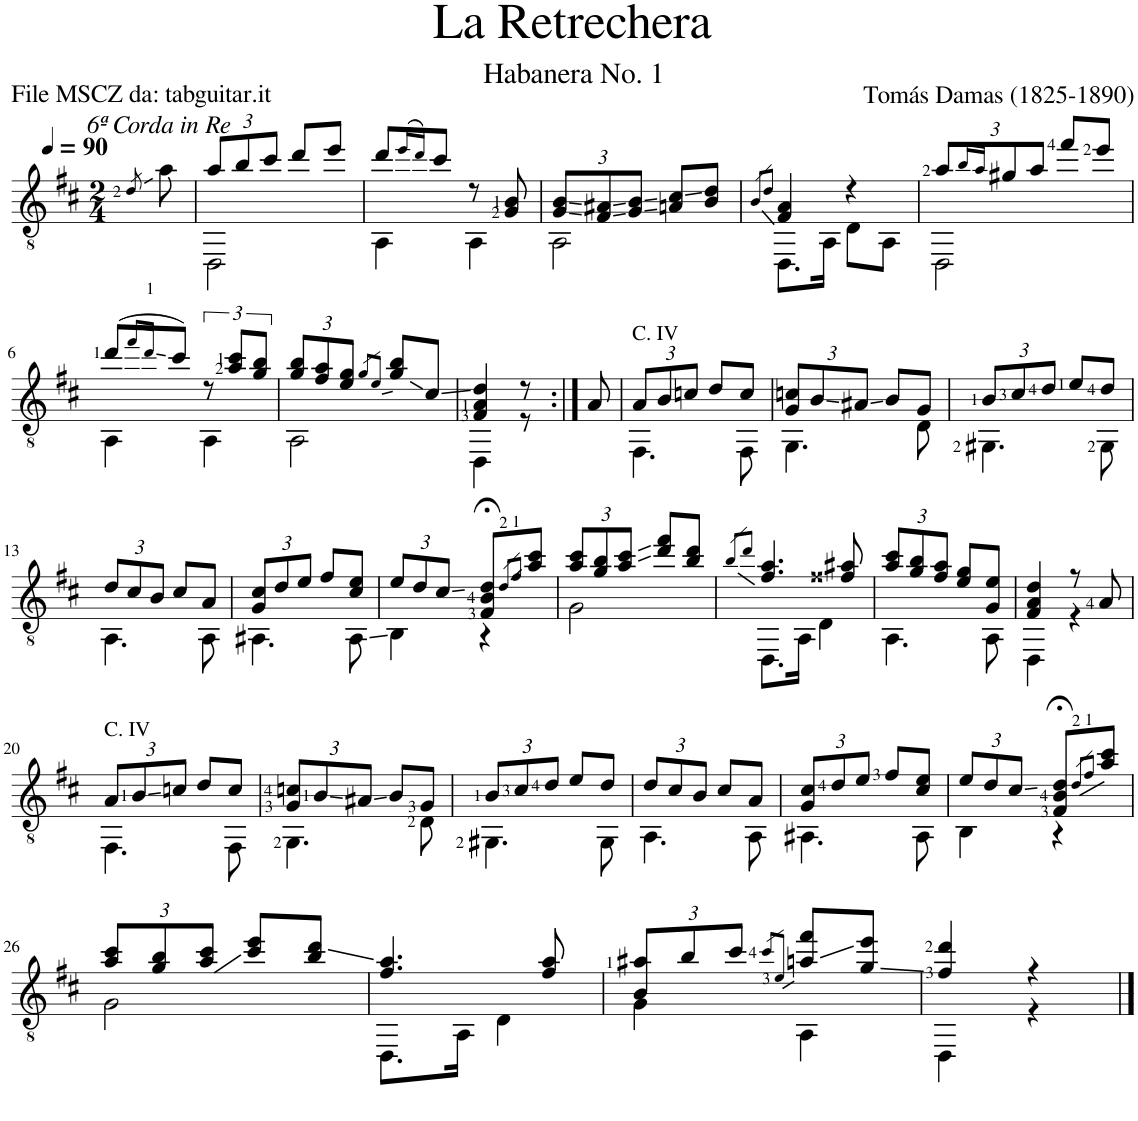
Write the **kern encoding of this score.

**kern
*part1
*staff1
*I"Guitar
*I'Guit.
*clefGv2
*k[f#c#]
*M2/4
*MM90
=
8qd/
!LO:TX:a:i:t=6ª Corda in Re
8a\
=1
*Xbrackettup
*^
12a/L	2DD\
12b/	.
12cc#/J	.
8dd/L	.
8ee/J	.
=2	=2
8dd/L	4AA\
(16qee/LL	.
16qdd/JJ)	.
8cc#/J	.
8r	4AA\
8G/ 8B/	.
=3	=3
12G/ 12B/L	2AA\
12F#/ 12A#X/	.
12G/ 12B/J	.
8An/ 8c#/L	.
8B/ 8d/J	.
=4	=4
8qB/L	.
8qd/J	.
4F#/ 4A/	8.DD\L
.	16AA\Jk
4r	8D\L
.	8AA\J
=5	=5
12a/L	2DD\
16qb/LL	.
16qa/JJ	.
12g#X/	.
12a/J	.
8ff#/L	.
8ee/J	.
!!LO:LB:g=z	!!
=6	=6
(8dd/L	4AA\
16qff#/LL	.
16qdd/JJ	.
8cc#/J)	.
*brackettup	*
12r	4AA\
12a/ 12cc#/L	.
12g/ 12b/J	.
=7	=7
*Xbrackettup	*
12g/ 12b/L	2AA\
12f#/ 12a/	.
12e/ 12g/J	.
8qg/L	.
8qe/J	.
8g/ 8b/L	.
8c#/J	.
=8	=8
4F#/ 4A/ 4d/	4DD\
8r	8r
*v	*v
=9:|!
8A/
=10
*^
!LO:TX:a:t=C. IV	!
12A/L	4.FF#\
12B/	.
12cn/J	.
8d/L	.
8c/J	8FF#\
=11	=11
12G/ 12cn/L	4.GG\
12B/	.
12A#X/J	.
8B/L	.
8G/J	8D\
=12	=12
12B/L	4.GG#X\
12c#/	.
12d/J	.
8e/L	.
8d/J	8GG#\
!!LO:LB:g=z	!!
=13	=13
12d/L	4.AA\
12c#/	.
12B/J	.
8c#/L	.
8A/J	8AA\
=14	=14
12G/ 12c#/L	4.AA#X\
12d/	.
12e/J	.
8f#/L	.
8c#/ 8e/J	8AA#\
=15	=15
12e/L	4BB\
12d/	.
12c#/J	.
8F#/;< 8B/;< 8d/;<L	4r
8qd/L	.
8qf#/J	.
8a/ 8cc#/J	.
=16	=16
12a/ 12cc#/L	2G\
12g/ 12b/	.
12a/ 12cc#/J	.
8dd/ 8ff#/L	.
8b/ 8dd/J	.
=17	=17
8qb/L	.
8qdd/J	.
4.f#/ 4.a/	8.DD\L
.	16AA\Jk
.	4D\
8f##X/ 8a#X/	.
=18	=18
12a/ 12cc#/L	4.AA\
12g/ 12b/	.
12f#/ 12a/J	.
8e/ 8g/L	.
8G/ 8e/J	8AA\
=19	=19
4F#/ 4A/ 4d/	4DD\
8r	4r
8A/	.
!!LO:LB:g=z	!!
=20	=20
!LO:TX:a:t=C. IV	!
12A/L	4.FF#\
12B/	.
12cn/J	.
8d/L	.
8c/J	8FF#\
=21	=21
12G/ 12cn/L	4.GG\
12B/	.
12A#X/J	.
8B/L	.
8G/J	8D\
=22	=22
12B/L	4.GG#X\
12c#/	.
12d/J	.
8e/L	.
8d/J	8GG#\
=23	=23
12d/L	4.AA\
12c#/	.
12B/J	.
8c#/L	.
8A/J	8AA\
=24	=24
12G/ 12c#/L	4.AA#X\
12d/	.
12e/J	.
8f#/L	.
8c#/ 8e/J	8AA#\
=25	=25
12e/L	4BB\
12d/	.
12c#/J	.
8F#/;< 8B/;< 8d/;<L	4r
8qd/L	.
8qf#/J	.
8a/ 8cc#/J	.
!!LO:LB:g=z	!!
=26	=26
12a/ 12cc#/L	2G\
12g/ 12b/	.
12a/ 12cc#/J	.
8cc#/ 8ee/L	.
8b/ 8dd/J	.
=27	=27
4.f#/ 4.a/	8.DD\L
.	16AA\Jk
.	4D\
8f#/ 8a/	.
=28	=28
12B/ 12a#X/L	4G\
12b/	.
12cc#/J	.
8qcc#/L	.
8qe/J	.
8an/ 8ff#/L	4AA\
8g/ 8ee/J	.
=29	=29
4f#/ 4dd/	4DD\
4r	4r
*v	*v
==
*-
